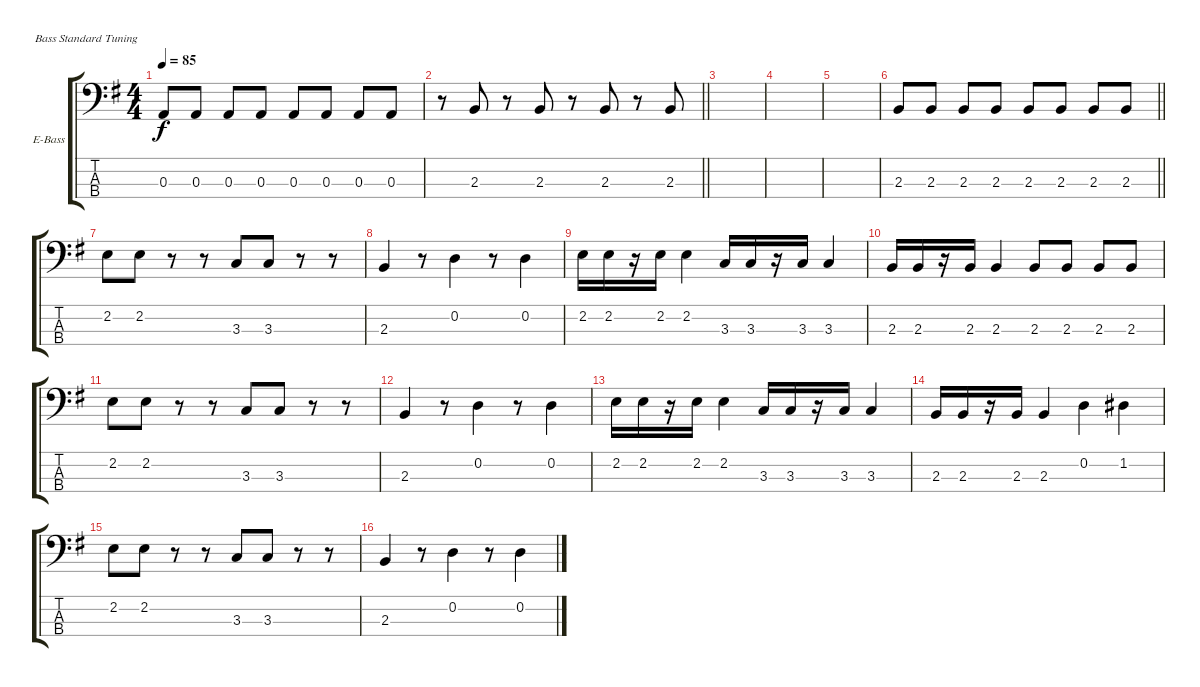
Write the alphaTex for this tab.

\bracketExtendMode groupsimilarinstruments
\firstSystemTrackNameOrientation horizontal
\otherSystemsTrackNameOrientation horizontal
\track ("Bass" "E-Bass") {instrument electricbassfinger}
\staff {score tabs}
\tuning (G2 D2 A1 E1)
\ts (4 4)
\tempo 85
\clef f4
\scale
0.333333
\ks eminor
0.3.8{dy f} 0.3.8 0.3.8 0.3.8 0.3.8 0.3.8 0.3.8 0.3.8 |
\scale
0.333333
\barLineRight lightlight
r.8 2.3.8 r.8 2.3.8 r.8 2.3.8 r.8 2.3.8 |
\scale
0.333333 |
\scale
0.333333 |
\scale
0.333333 |
\scale
0.333333
\barLineRight lightlight
2.3.8 2.3.8 2.3.8 2.3.8 2.3.8 2.3.8 2.3.8 2.3.8 |
\scale
0.333333 2.2.8 2.2.8 r.8 r.8 3.3.8 3.3.8 r.8 r.8 |
\scale
0.333333 2.3.4 r.8 0.2.4 r.8 0.2.4 |
\scale
0.333333 2.2.16 2.2.16 r.16 2.2.16 2.2.4 3.3.16 3.3.16 r.16 3.3.16 3.3.4 |
\scale
0.333333 2.3.16 2.3.16 r.16 2.3.16 2.3.4 2.3.8 2.3.8 2.3.8 2.3.8 |
\scale
0.333333 2.2.8 2.2.8 r.8 r.8 3.3.8 3.3.8 r.8 r.8 |
\scale
0.333333 2.3.4 r.8 0.2.4 r.8 0.2.4 |
\scale
0.333333 2.2.16 2.2.16 r.16 2.2.16 2.2.4 3.3.16 3.3.16 r.16 3.3.16 3.3.4 |
\scale
0.333333 2.3.16 2.3.16 r.16 2.3.16 2.3.4 0.2.4 1.2.4 |
\scale
0.333333 2.2.8 2.2.8 r.8 r.8 3.3.8 3.3.8 r.8 r.8 |
\scale
0.333333 2.3.4 r.8 0.2.4 r.8 0.2.4
